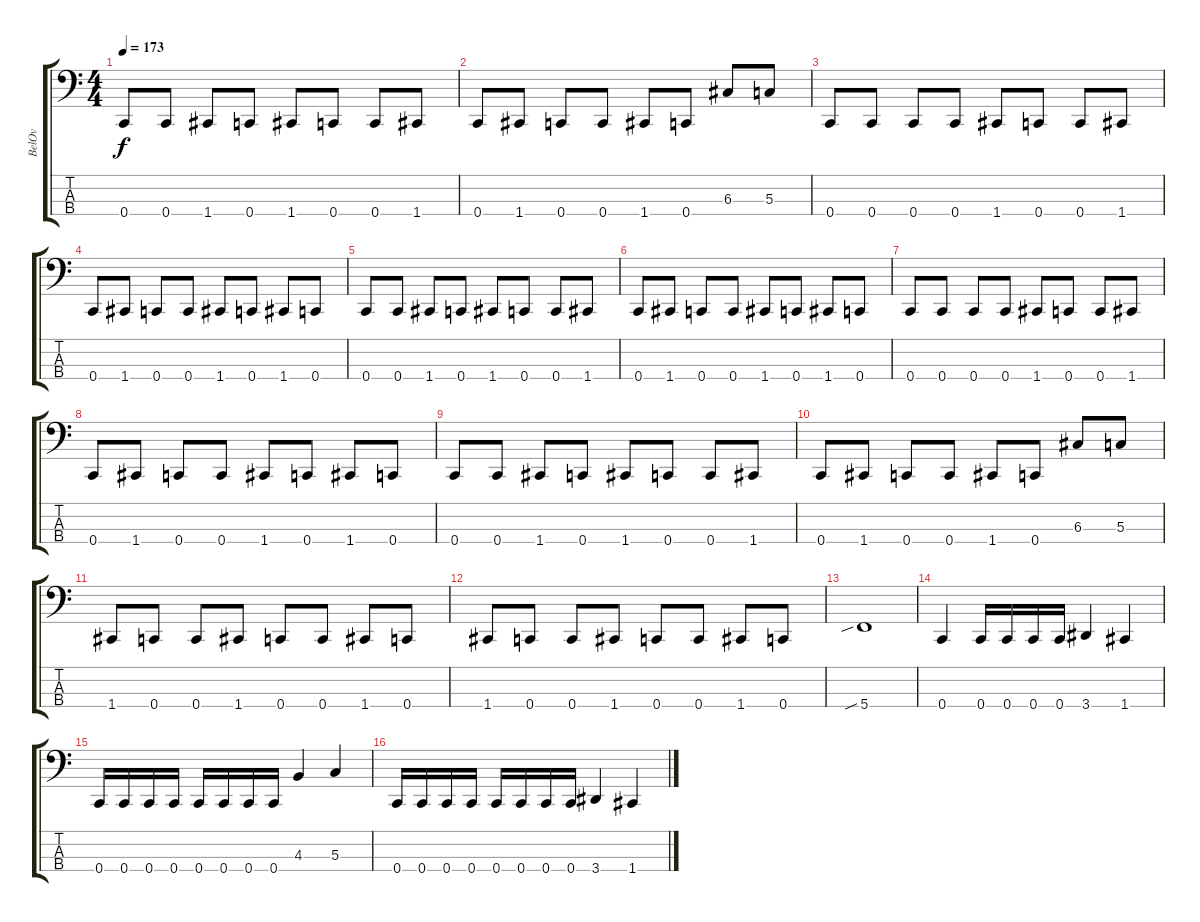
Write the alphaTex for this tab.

\track ("BelOv" "BelOv") {instrument electricbasspick}
\staff {score tabs}
\tuning (F2 C2 G1 C1) {hide}
\ts (4 4)
\tempo 173
\clef f4
\ks c
0.4.8{dy f} 0.4.8 1.4.8 0.4.8 1.4.8 0.4.8 0.4.8 1.4.8 |
0.4.8 1.4.8 0.4.8 0.4.8 1.4.8 0.4.8 6.3.8 5.3.8 |
0.4.8 0.4.8 0.4.8 0.4.8 1.4.8 0.4.8 0.4.8 1.4.8 |
0.4.8 1.4.8 0.4.8 0.4.8 1.4.8 0.4.8 1.4.8 0.4.8 |
0.4.8 0.4.8 1.4.8 0.4.8 1.4.8 0.4.8 0.4.8 1.4.8 |
0.4.8 1.4.8 0.4.8 0.4.8 1.4.8 0.4.8 1.4.8 0.4.8 |
0.4.8 0.4.8 0.4.8 0.4.8 1.4.8 0.4.8 0.4.8 1.4.8 |
0.4.8 1.4.8 0.4.8 0.4.8 1.4.8 0.4.8 1.4.8 0.4.8 |
0.4.8 0.4.8 1.4.8 0.4.8 1.4.8 0.4.8 0.4.8 1.4.8 |
0.4.8 1.4.8 0.4.8 0.4.8 1.4.8 0.4.8 6.3.8 5.3.8 |
1.4.8 0.4.8 0.4.8 1.4.8 0.4.8 0.4.8 1.4.8 0.4.8 |
1.4.8 0.4.8 0.4.8 1.4.8 0.4.8 0.4.8 1.4.8 0.4.8 |
5.4{sib}.1 |
0.4.4 0.4.16 0.4.16 0.4.16 0.4.16 3.4.4 1.4.4 |
0.4.16 0.4.16 0.4.16 0.4.16 0.4.16 0.4.16 0.4.16 0.4.16 4.3.4 5.3.4 |
0.4.16 0.4.16 0.4.16 0.4.16 0.4.16 0.4.16 0.4.16 0.4.16 3.4.4 1.4.4
